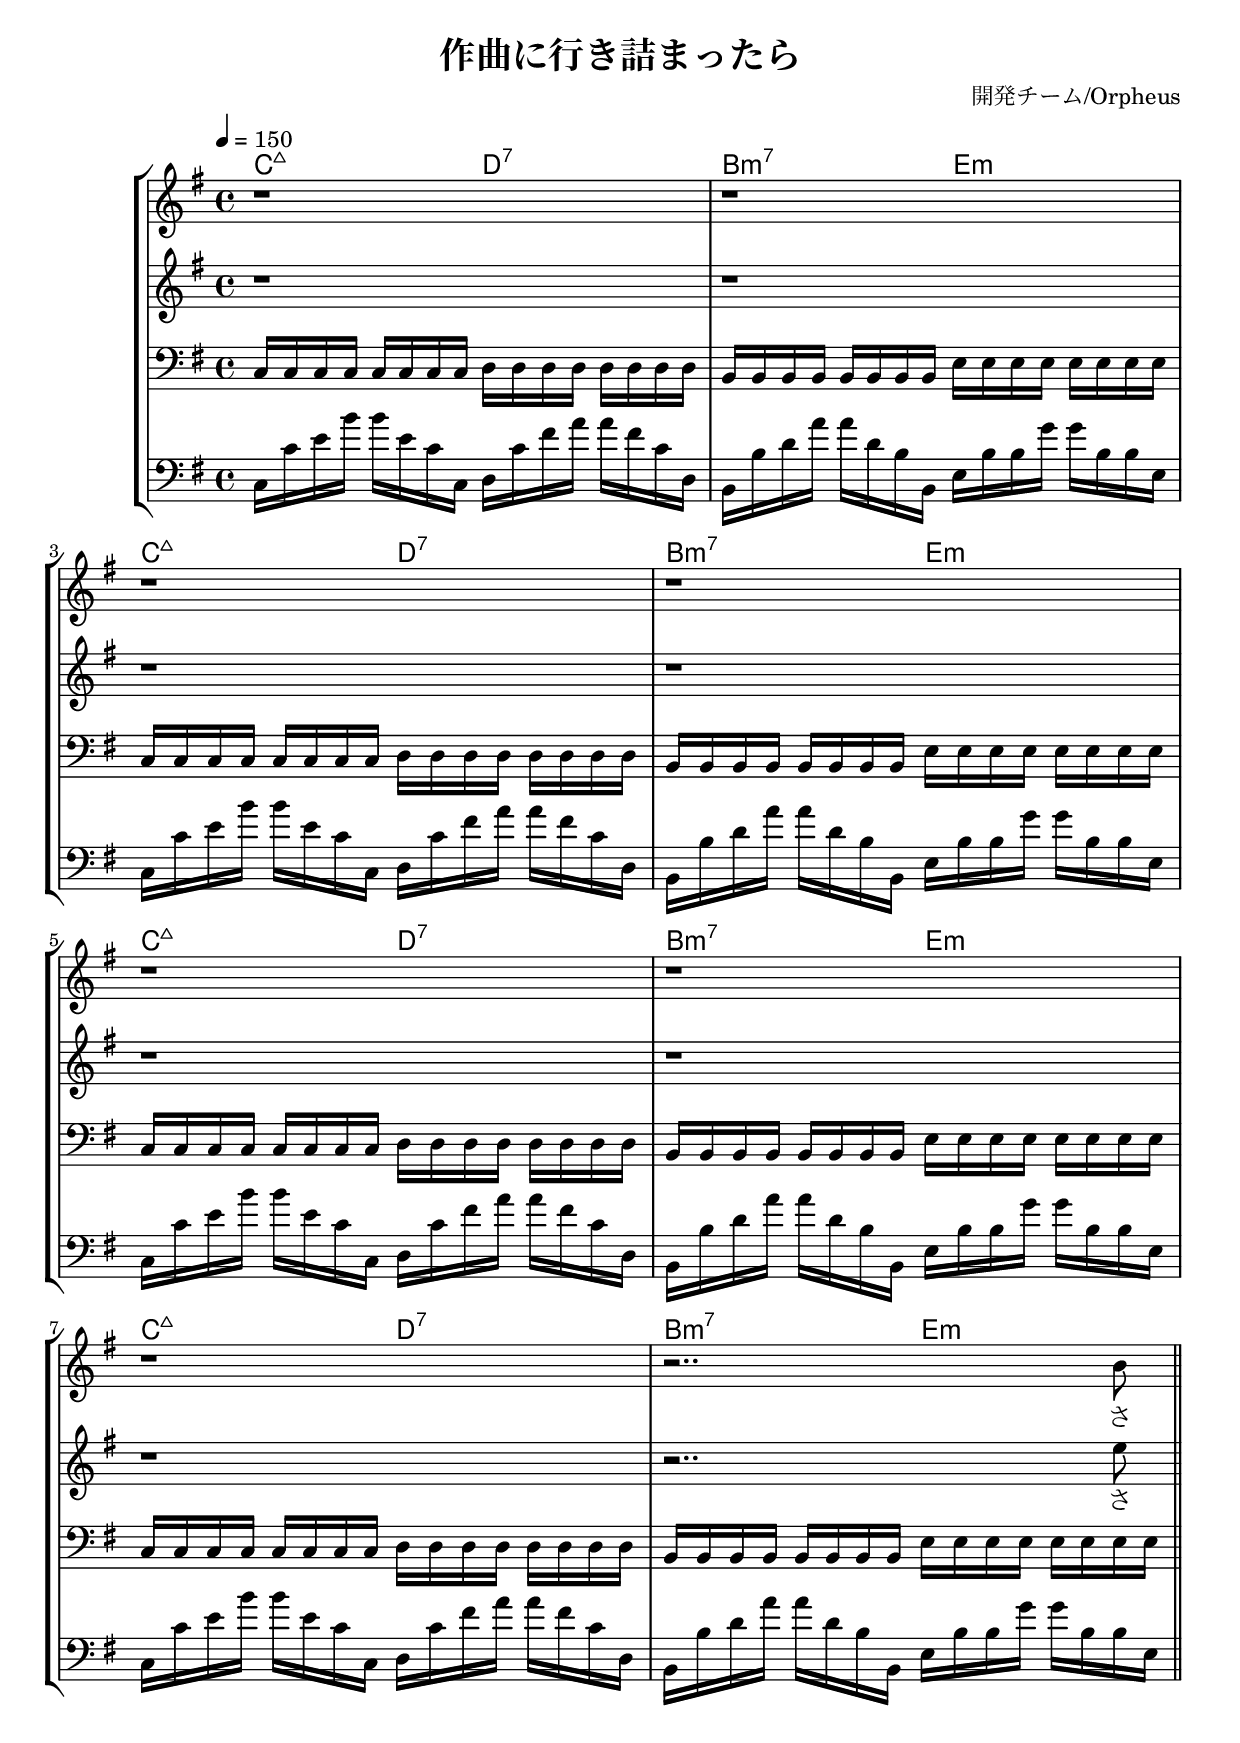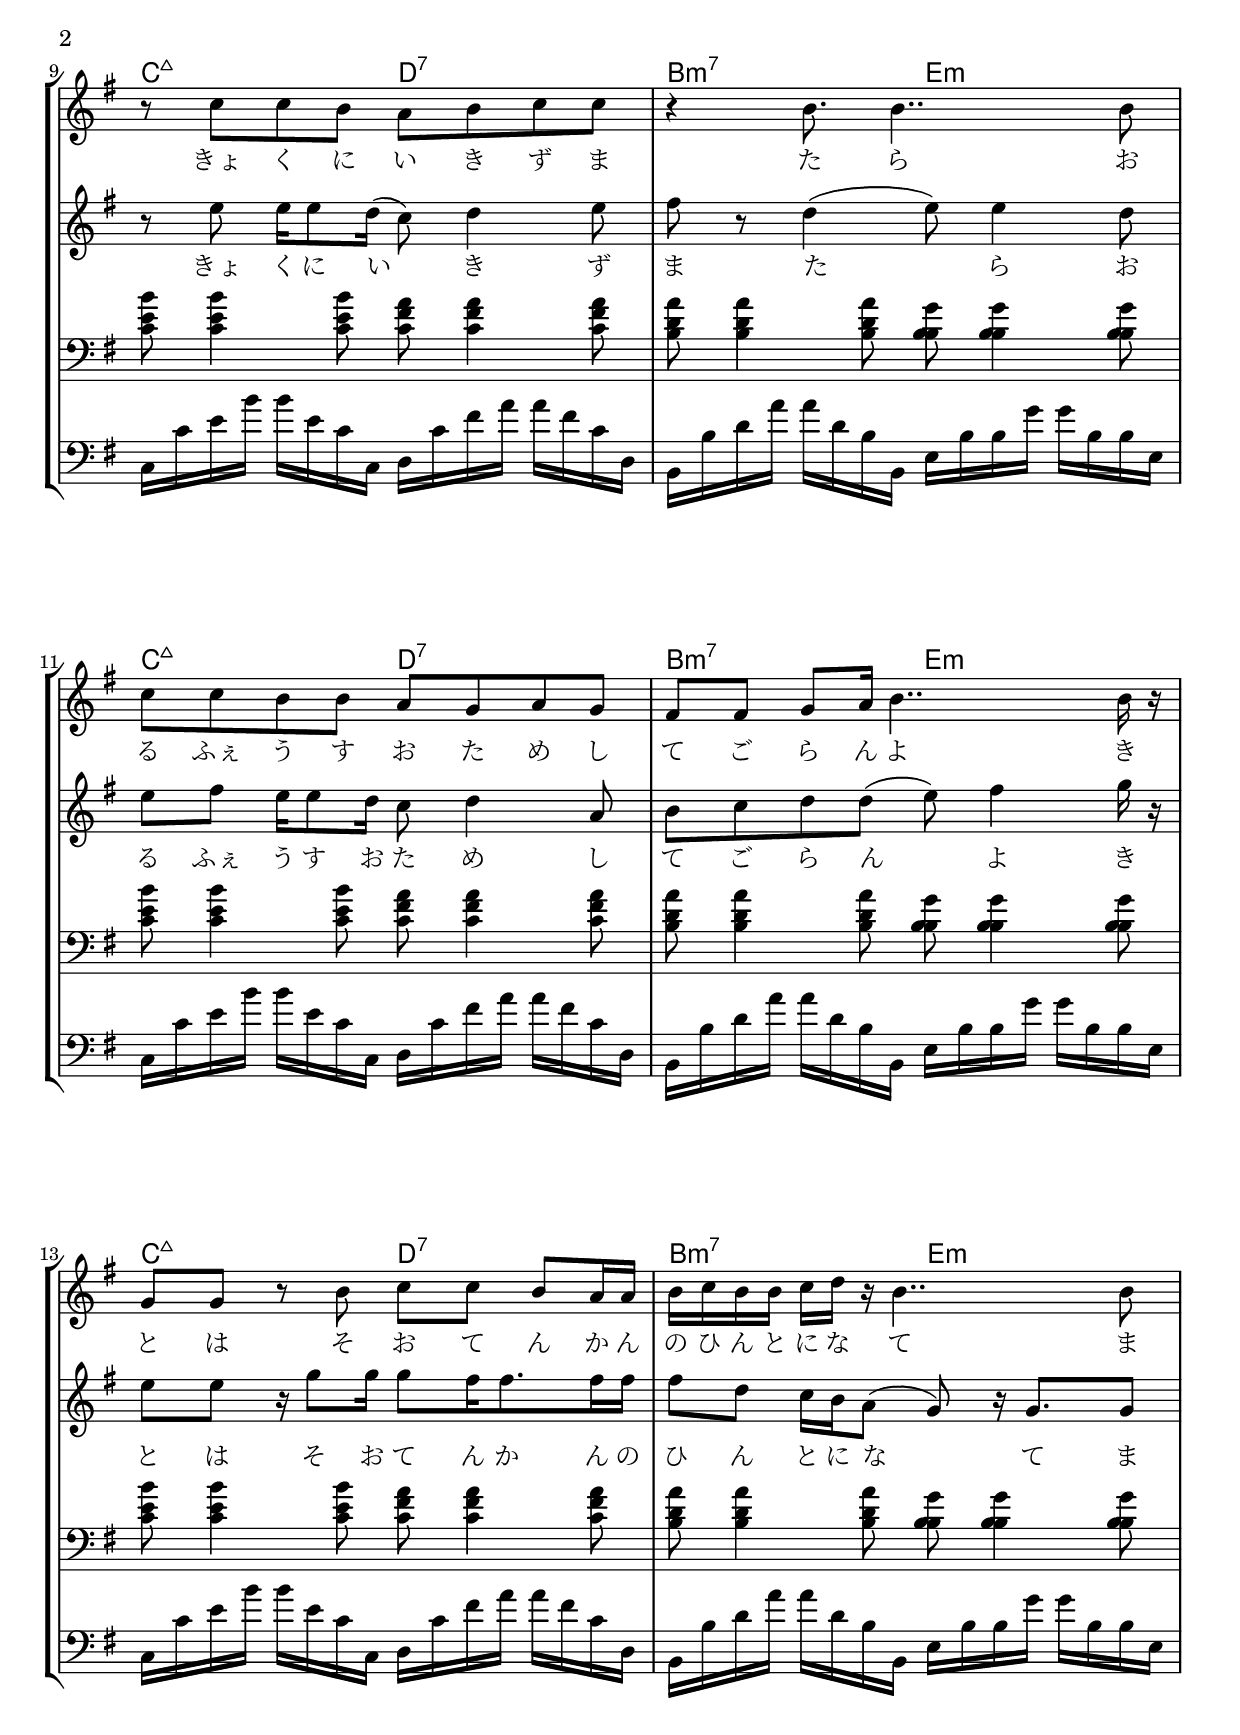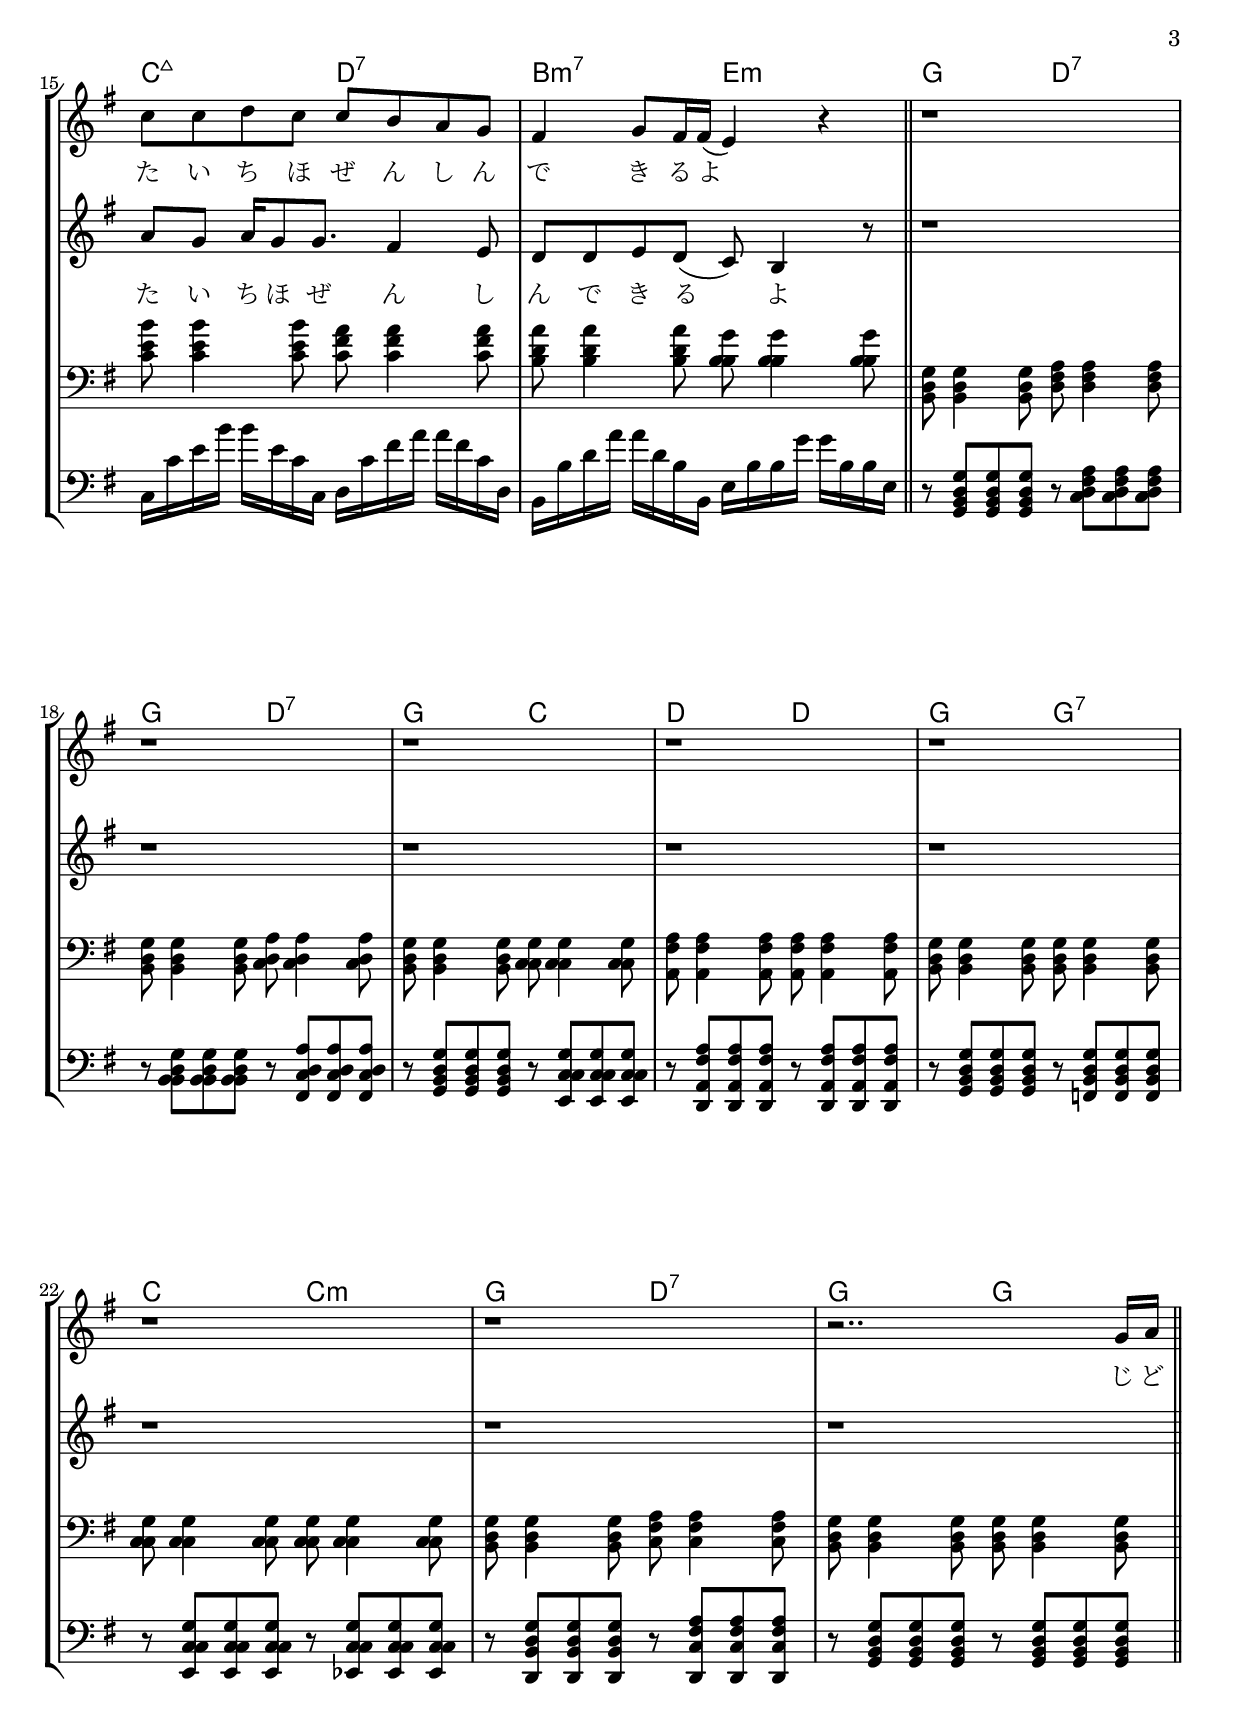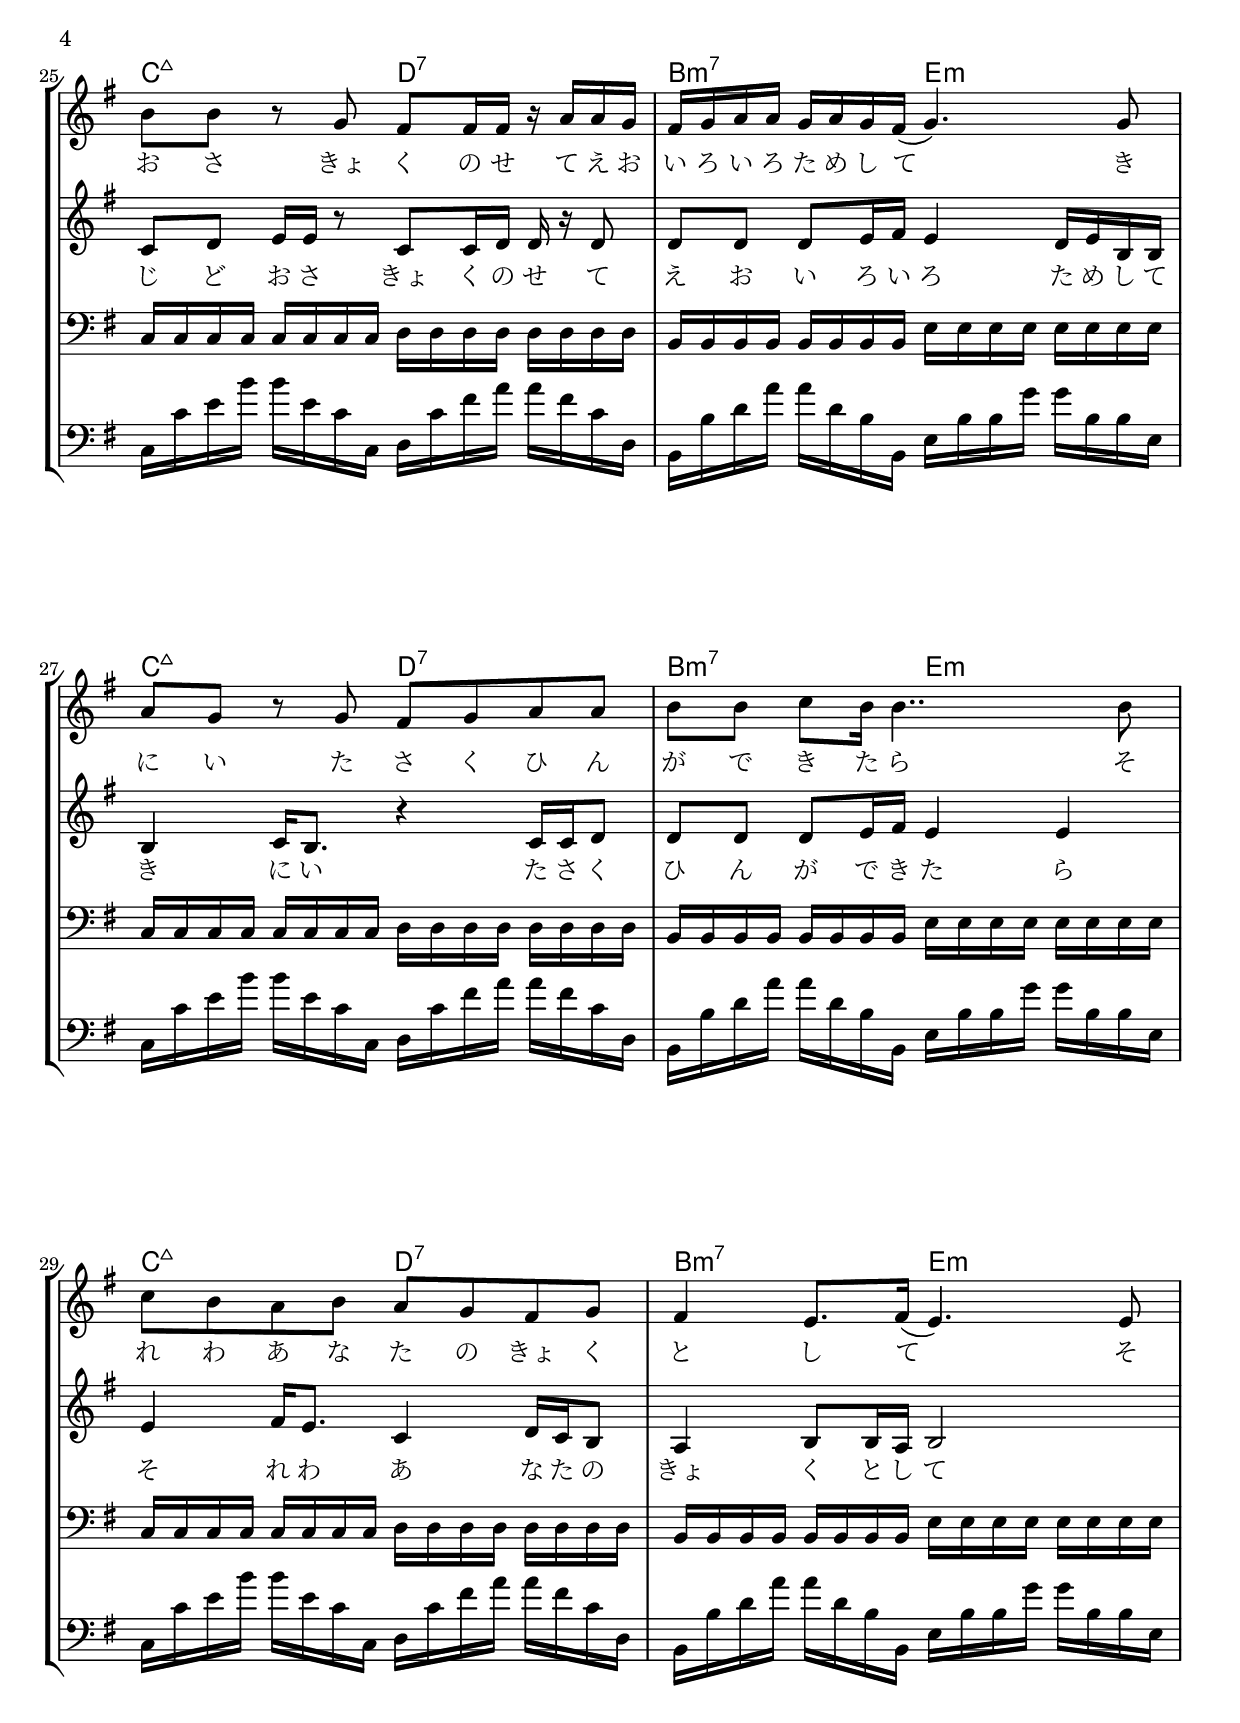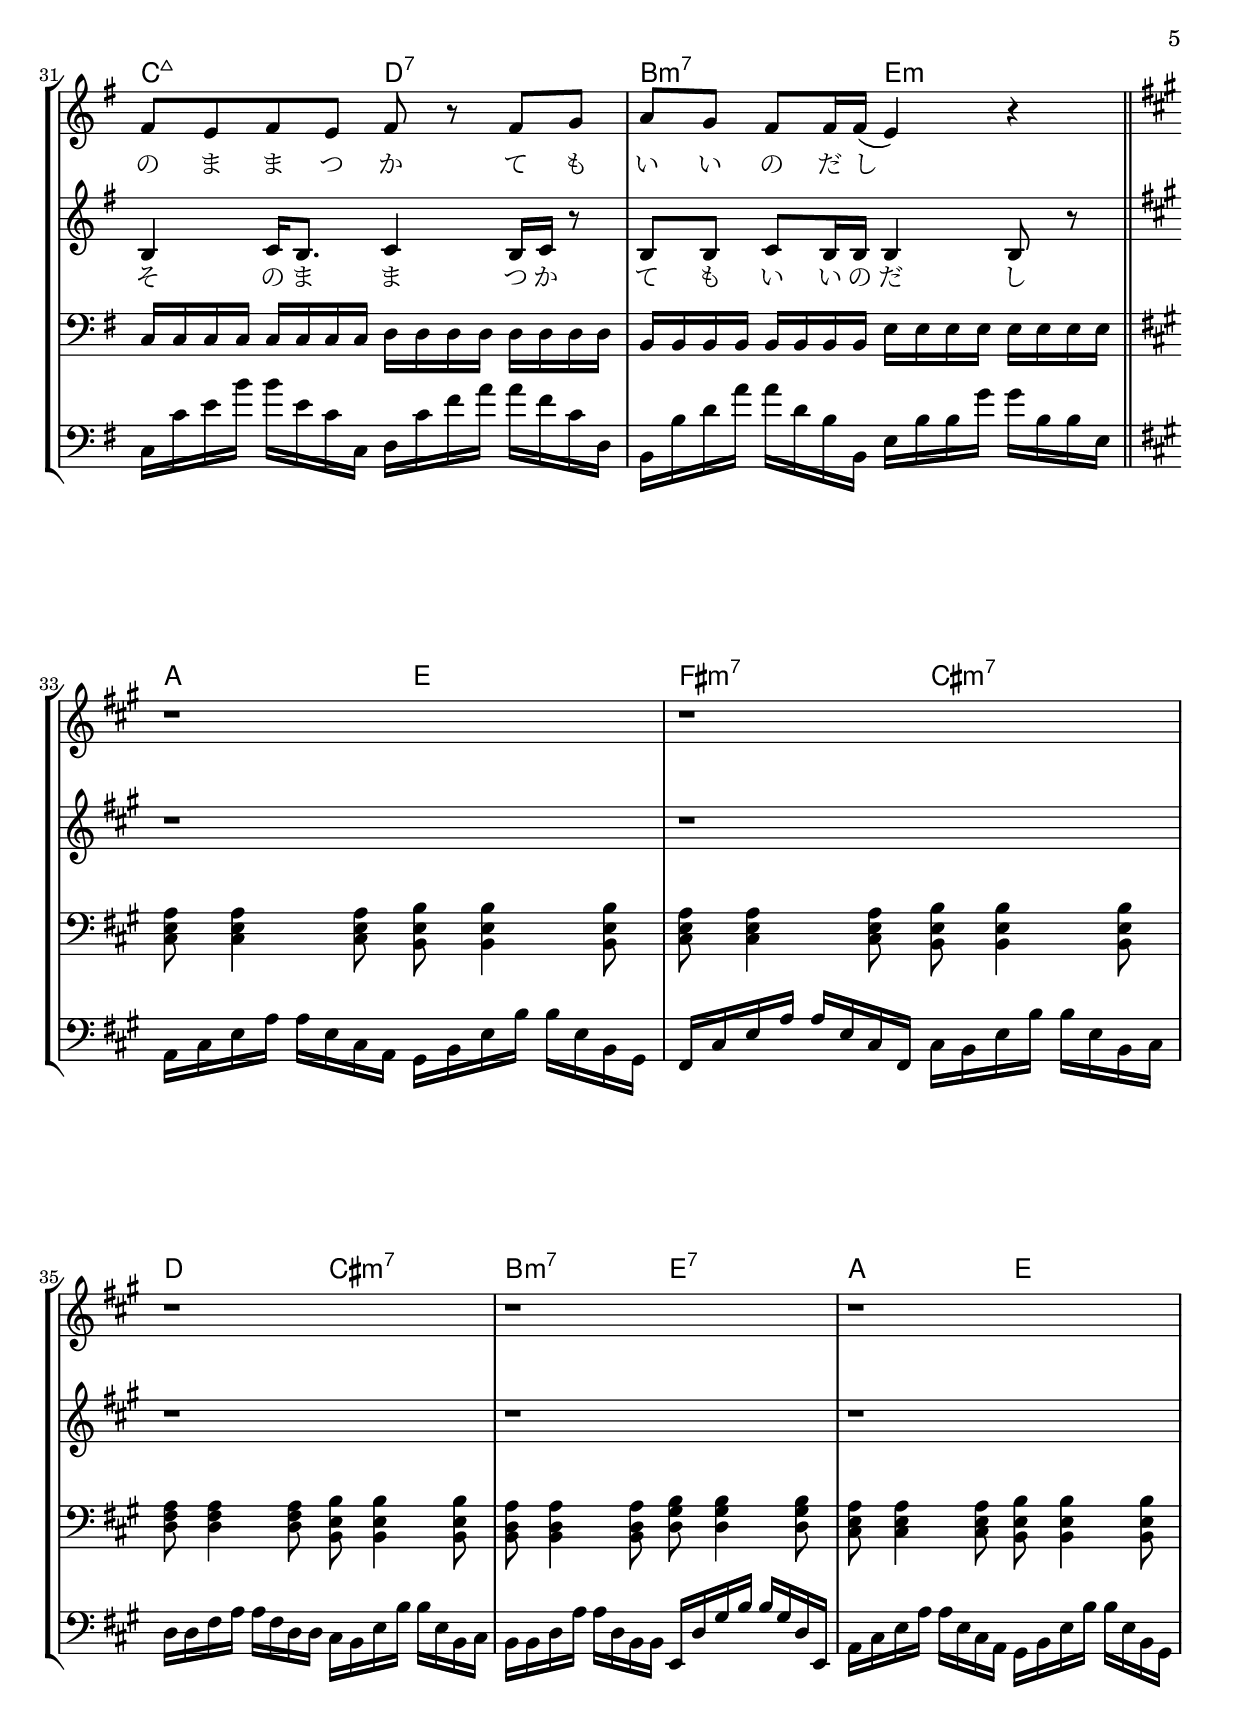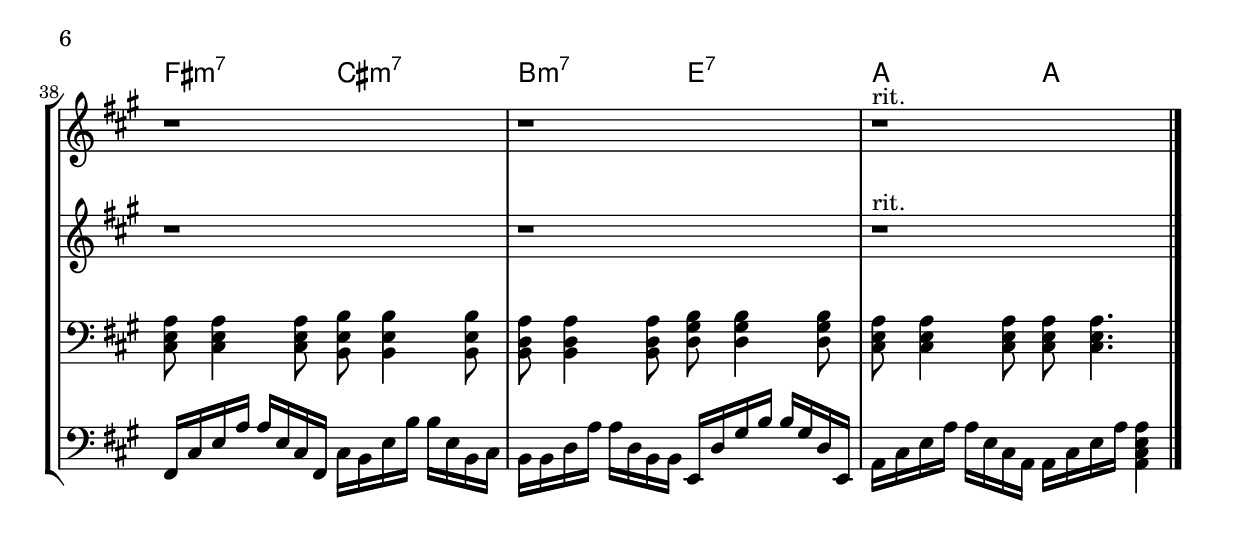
\version "2.12.1"

\header {
	title = \markup {作曲に行き詰まったら}
	composer = \markup \center-column {開発チーム/Orpheus}
}

harmony = \chordmode {
	c2:maj7 d:7 b:min7 e:m c:maj7 d:7 b:min7 e:m c:maj7 d:7 b:min7 e:m c:maj7 d:7 b:min7 e:m 

	c:maj7 d:7 b:min7 e:m c:maj7 d:7 b:min7 e:m c:maj7 d:7 b:min7 e:m c:maj7 d:7 b:min7 e:m 

	g d:7 g d:7 g c d d g g:7 c c:m g d:7 g g 

	c:maj7 d:7 b:min7 e:m c:maj7 d:7 b:min7 e:m c:maj7 d:7 b:min7 e:m c:maj7 d:7 b:min7 e:m 

	a e fis:min7 cis:min7 d cis:min7 b:min7 e:7 a e fis:min7 cis:min7 b:min7 e:7 a a 
}

melody = {
	\key g \major
	\tempo 4 = 150
	r1 | r1 | r1 | r1 | r1 | r1 | r1 | r2.. 
	\set Staff.midiInstrument = #"mmi0.42"
	b'8 
	r8  c''8  c''8  b'8  a'8  b'8  c''8  c''8 
	r4  b'8.  b'4..  b'8 
	c''8  c''8  b'8  b'8  a'8  g'8  a'8  g'8 
	fis'8  fis'8  g'8  a'16  b'4..  b'16  r16 
	g'8  g'8  r8  b'8  c''8  c''8  b'8  a'16  a'16 
	b'16  c''16  b'16  b'16  c''16  d''16  r16  b'4..  b'8 
	c''8  c''8  d''8  c''8  c''8  b'8  a'8  g'8 
	fis'4  g'8  fis'16  fis'16  (e'4)  	r4 	r1 | r1 | r1 | r1 | r1 | r1 | r1 | r2.. 
	\set Staff.midiInstrument = #"mmi0.42"
	g'16  a'16 
	b'8  b'8  r8  g'8  fis'8  fis'16  fis'16  r16  a'16  a'16  g'16 
	fis'16  g'16  a'16  a'16  g'16  a'16  g'16  fis'16  (g'4.)  g'8 
	a'8  g'8  r8  g'8  fis'8  g'8  a'8  a'8 
	b'8  b'8  c''8  b'16  b'4..  b'8 
	c''8  b'8  a'8  b'8  a'8  g'8  fis'8  g'8 
	fis'4  e'8.  fis'16  (e'4.)  e'8 
	fis'8  e'8  fis'8  e'8  fis'8  r8  fis'8  g'8 
	a'8  g'8  fis'8  fis'16  fis'16  (e'4)  	r4 	\key a \major
	r1 | r1 | r1 | r1 | r1 | r1 | r1 | r1^"rit." \bar "|."
}

words = \lyricmode {
	
	さ  きょ  く  に  い  き  ず  ま  た  ら  お  る  ふぇ  う  す  お  た  め  し  て  ご  ら  ん  よ  き  と  は  そ  お  て  ん  か  ん  の  ひ  ん  と  に  な  て  ま  た  い  ち  ほ  ぜ  ん  し  ん  で  き  る  よ  
	
	じ  ど  お  さ  きょ  く  の  せ  て  え  お  い  ろ  い  ろ  た  め  し  て  き  に  い  た  さ  く  ひ  ん  が  で  き  た  ら  そ  れ  わ  あ  な  た  の  きょ  く  と  し  て  そ  の  ま  ま  つ  か  て  も  い  い  の  だ  し  
	
}

secondmelody = {
	\key g \major
	\tempo 4 = 150
	r1 | r1 | r1 | r1 | r1 | r1 | r1 | r2.. 
	\set Staff.midiInstrument = #"Shakuhachi"
	e''8 
	r8  e''8  e''16  e''8  d''16  (c''8)  d''4  e''8 
	fis''8  r8  d''4  (e''8)  e''4  d''8 
	e''8  fis''8  e''16  e''8  d''16  c''8  d''4  a'8 
	b'8  c''8  d''8  d''8  (e''8)  fis''4  g''16  r16 
	e''8  e''8  r16  g''8  g''16  g''8  fis''16  fis''8.  fis''16  fis''16 
	fis''8  d''8  c''16  b'16  a'8  (g'8)  r16  g'8.  g'8 
	a'8  g'8  a'16  g'8  g'8.  fis'4  e'8 
	d'8  d'8  e'8  d'8  (c'8)  b4  	r8 	r1 | r1 | r1 | r1 | r1 | r1 | r1 | r1   
	\set Staff.midiInstrument = #"Agogo"
	 c'8  d'8  e'16  e'16  r8  c'8  c'16  d'16  d'16  r16  d'8 
	d'8  d'8  d'8  e'16  fis'16  e'4  d'16  e'16  b16  b16 
	b4  c'16  b8.  r4  c'16  c'16  d'8 
	d'8  d'8  d'8  e'16  fis'16  e'4  e'4 
	e'4  fis'16  e'8.  c'4  d'16  c'16  b8 
	a4  b8  b16  a16  b2 
	b4  c'16  b8.  c'4  b16  c'16  r8 
	b8  b8  c'8  b16  b16  b4  b8  	r8 	\key a \major
	r1 | r1 | r1 | r1 | r1 | r1 | r1 | r1^"rit." \bar "|."
}

secondwords = \lyricmode {
	
	さ  きょ  く  に  い  き  ず  ま  た  ら  お  る  ふぇ  う  す  お  た  め  し  て  ご  ら  ん  よ  き  と  は  そ  お  て  ん  か  ん  の  ひ  ん  と  に  な  て  ま  た  い  ち  ほ  ぜ  ん  し  ん  で  き  る  よ  
	
	じ  ど  お  さ  きょ  く  の  せ  て  え  お  い  ろ  い  ろ  た  め  し  て  き  に  い  た  さ  く  ひ  ん  が  で  き  た  ら  そ  れ  わ  あ  な  た  の  きょ  く  と  し  て  そ  の  ま  ま  つ  か  て  も  い  い  の  だ  し  
	
}

tempochange = {
	\tempo 4 = 150
	r1 | r1 | r1 | r1 | r1 | r1 | r1 | r1 \bar "||"
	\tempo 4 = 150
	r1 | r1 | r1 | r1 | r1 | r1 | r1 | r1 \bar "||"
	\tempo 4 = 150
	r1 | r1 | r1 | r1 | r1 | r1 | r1 | r1 \bar "||"
	\tempo 4 = 150
	r1 | r1 | r1 | r1 | r1 | r1 | r1 | r1 \bar "||"
	\tempo 4 = 150
	r1 | r1 | r1 | r1 | r1 | r1 | r1 | \tempo 4 = 112 r2 \tempo 4 = 100 r2 \bar "|."
}

mainacc = {
	\clef bass
	\set Staff.midiInstrument = #"Choir Aahs"
	\key g \major
	\tempo 4 = 150
	c16 c16 c16 c16 c16 c16 c16 c16
	d16 d16 d16 d16 d16 d16 d16 d16
	b,16 b,16 b,16 b,16 b,16 b,16 b,16 b,16
	e16 e16 e16 e16 e16 e16 e16 e16
	c16 c16 c16 c16 c16 c16 c16 c16
	d16 d16 d16 d16 d16 d16 d16 d16
	b,16 b,16 b,16 b,16 b,16 b,16 b,16 b,16
	e16 e16 e16 e16 e16 e16 e16 e16
	c16 c16 c16 c16 c16 c16 c16 c16
	d16 d16 d16 d16 d16 d16 d16 d16
	b,16 b,16 b,16 b,16 b,16 b,16 b,16 b,16
	e16 e16 e16 e16 e16 e16 e16 e16
	c16 c16 c16 c16 c16 c16 c16 c16
	d16 d16 d16 d16 d16 d16 d16 d16
	b,16 b,16 b,16 b,16 b,16 b,16 b,16 b,16
	e16 e16 e16 e16 e16 e16 e16 e16
	\bar "||"

	\set Staff.midiInstrument = #"Acoustic Guitar (nylon)"
	<c' e' b'>8 <c' e' b'>4 <c' e' b'>8
	<c' fis' a'>8 <c' fis' a'>4 <c' fis' a'>8
	<b d' a'>8 <b d' a'>4 <b d' a'>8
	<b b g'>8 <b b g'>4 <b b g'>8
	<c' e' b'>8 <c' e' b'>4 <c' e' b'>8
	<c' fis' a'>8 <c' fis' a'>4 <c' fis' a'>8
	<b d' a'>8 <b d' a'>4 <b d' a'>8
	<b b g'>8 <b b g'>4 <b b g'>8
	<c' e' b'>8 <c' e' b'>4 <c' e' b'>8
	<c' fis' a'>8 <c' fis' a'>4 <c' fis' a'>8
	<b d' a'>8 <b d' a'>4 <b d' a'>8
	<b b g'>8 <b b g'>4 <b b g'>8
	<c' e' b'>8 <c' e' b'>4 <c' e' b'>8
	<c' fis' a'>8 <c' fis' a'>4 <c' fis' a'>8
	<b d' a'>8 <b d' a'>4 <b d' a'>8
	<b b g'>8 <b b g'>4 <b b g'>8
	\bar "||"

	\set Staff.midiInstrument = #"Acoustic Guitar (nylon)"
	<b, d g>8 <b, d g>4 <b, d g>8
	<d fis a>8 <d fis a>4 <d fis a>8
	<b, d g>8 <b, d g>4 <b, d g>8
	<c d a>8 <c d a>4 <c d a>8
	<b, d g>8 <b, d g>4 <b, d g>8
	<c c g>8 <c c g>4 <c c g>8
	<a, fis a>8 <a, fis a>4 <a, fis a>8
	<a, fis a>8 <a, fis a>4 <a, fis a>8
	<b, d g>8 <b, d g>4 <b, d g>8
	<b, d g>8 <b, d g>4 <b, d g>8
	<c c g>8 <c c g>4 <c c g>8
	<c c g>8 <c c g>4 <c c g>8
	<b, d g>8 <b, d g>4 <b, d g>8
	<c fis a>8 <c fis a>4 <c fis a>8
	<b, d g>8 <b, d g>4 <b, d g>8
	<b, d g>8 <b, d g>4 <b, d g>8
	\bar "||"

	\set Staff.midiInstrument = #"Acoustic Guitar (nylon)"
	c16 c16 c16 c16 c16 c16 c16 c16
	d16 d16 d16 d16 d16 d16 d16 d16
	b,16 b,16 b,16 b,16 b,16 b,16 b,16 b,16
	e16 e16 e16 e16 e16 e16 e16 e16
	c16 c16 c16 c16 c16 c16 c16 c16
	d16 d16 d16 d16 d16 d16 d16 d16
	b,16 b,16 b,16 b,16 b,16 b,16 b,16 b,16
	e16 e16 e16 e16 e16 e16 e16 e16
	c16 c16 c16 c16 c16 c16 c16 c16
	d16 d16 d16 d16 d16 d16 d16 d16
	b,16 b,16 b,16 b,16 b,16 b,16 b,16 b,16
	e16 e16 e16 e16 e16 e16 e16 e16
	c16 c16 c16 c16 c16 c16 c16 c16
	d16 d16 d16 d16 d16 d16 d16 d16
	b,16 b,16 b,16 b,16 b,16 b,16 b,16 b,16
	e16 e16 e16 e16 e16 e16 e16 e16
	\bar "||"

	\set Staff.midiInstrument = #"Acoustic Guitar (nylon)"
	\key a \major
	<cis e a>8 <cis e a>4 <cis e a>8
	<b, e b>8 <b, e b>4 <b, e b>8
	<cis e a>8 <cis e a>4 <cis e a>8
	<b, e b>8 <b, e b>4 <b, e b>8
	<d fis a>8 <d fis a>4 <d fis a>8
	<b, e b>8 <b, e b>4 <b, e b>8
	<b, d a>8 <b, d a>4 <b, d a>8
	<d gis b>8 <d gis b>4 <d gis b>8
	<cis e a>8 <cis e a>4 <cis e a>8
	<b, e b>8 <b, e b>4 <b, e b>8
	<cis e a>8 <cis e a>4 <cis e a>8
	<b, e b>8 <b, e b>4 <b, e b>8
	<b, d a>8 <b, d a>4 <b, d a>8
	<d gis b>8 <d gis b>4 <d gis b>8
	<cis e a>8 <cis e a>4 <cis e a>8
	<cis e a>8 <cis e a>4.
	\bar "|."
}

subacc = {
	\clef bass
	\set Staff.midiInstrument = #"Harmonica"
	\key g \major
	\tempo 4 = 150
	c16 c' e' b' b' e' c' c
	d16 c' fis' a' a' fis' c' d
	b,16 b d' a' a' d' b b,
	e16 b b g' g' b b e
	c16 c' e' b' b' e' c' c
	d16 c' fis' a' a' fis' c' d
	b,16 b d' a' a' d' b b,
	e16 b b g' g' b b e
	c16 c' e' b' b' e' c' c
	d16 c' fis' a' a' fis' c' d
	b,16 b d' a' a' d' b b,
	e16 b b g' g' b b e
	c16 c' e' b' b' e' c' c
	d16 c' fis' a' a' fis' c' d
	b,16 b d' a' a' d' b b,
	e16 b b g' g' b b e
	\bar "||"

	\set Staff.midiInstrument = #"Harmonica"
	c16 c' e' b' b' e' c' c
	d16 c' fis' a' a' fis' c' d
	b,16 b d' a' a' d' b b,
	e16 b b g' g' b b e
	c16 c' e' b' b' e' c' c
	d16 c' fis' a' a' fis' c' d
	b,16 b d' a' a' d' b b,
	e16 b b g' g' b b e
	c16 c' e' b' b' e' c' c
	d16 c' fis' a' a' fis' c' d
	b,16 b d' a' a' d' b b,
	e16 b b g' g' b b e
	c16 c' e' b' b' e' c' c
	d16 c' fis' a' a' fis' c' d
	b,16 b d' a' a' d' b b,
	e16 b b g' g' b b e
	\bar "||"

	\set Staff.midiInstrument = #"Electric Grand"
	r8 <g, b, d g>8 <g, b, d g>8 <g, b, d g>8
	r8 <c d fis a>8 <c d fis a>8 <c d fis a>8
	r8 <b, b, d g>8 <b, b, d g>8 <b, b, d g>8
	r8 <fis, c d a>8 <fis, c d a>8 <fis, c d a>8
	r8 <g, b, d g>8 <g, b, d g>8 <g, b, d g>8
	r8 <e, c c g>8 <e, c c g>8 <e, c c g>8
	r8 <d, a, fis a>8 <d, a, fis a>8 <d, a, fis a>8
	r8 <d, a, fis a>8 <d, a, fis a>8 <d, a, fis a>8
	r8 <g, b, d g>8 <g, b, d g>8 <g, b, d g>8
	r8 <f, b, d g>8 <f, b, d g>8 <f, b, d g>8
	r8 <e, c c g>8 <e, c c g>8 <e, c c g>8
	r8 <es, c c g>8 <es, c c g>8 <es, c c g>8
	r8 <d, b, d g>8 <d, b, d g>8 <d, b, d g>8
	r8 <d, c fis a>8 <d, c fis a>8 <d, c fis a>8
	r8 <g, b, d g>8 <g, b, d g>8 <g, b, d g>8
	r8 <g, b, d g>8 <g, b, d g>8 <g, b, d g>8
	\bar "||"

	\set Staff.midiInstrument = #"Harmonica"
	c16 c' e' b' b' e' c' c
	d16 c' fis' a' a' fis' c' d
	b,16 b d' a' a' d' b b,
	e16 b b g' g' b b e
	c16 c' e' b' b' e' c' c
	d16 c' fis' a' a' fis' c' d
	b,16 b d' a' a' d' b b,
	e16 b b g' g' b b e
	c16 c' e' b' b' e' c' c
	d16 c' fis' a' a' fis' c' d
	b,16 b d' a' a' d' b b,
	e16 b b g' g' b b e
	c16 c' e' b' b' e' c' c
	d16 c' fis' a' a' fis' c' d
	b,16 b d' a' a' d' b b,
	e16 b b g' g' b b e
	\bar "||"

	\set Staff.midiInstrument = #"Harmonica"
	\key a \major
	a,16 cis e a a e cis a,
	gis,16 b, e b b e b, gis,
	fis,16 cis e a a e cis fis,
	cis16 b, e b b e b, cis
	d16 d fis a a fis d d
	cis16 b, e b b e b, cis
	b,16 b, d a a d b, b,
	e,16 d gis b b gis d e,
	a,16 cis e a a e cis a,
	gis,16 b, e b b e b, gis,
	fis,16 cis e a a e cis fis,
	cis16 b, e b b e b, cis
	b,16 b, d a a d b, b,
	e,16 d gis b b gis d e,
	a,16 cis e a a e cis a,
	a,16 cis e a <a, cis e a>4
	\bar "|."
}

percA = {
	\drummode {
	r4 hh8. hh4 r16 hh4  |hh4 hh8 hh4. hh4  |hh4 hh8. hh4 r16 hh4  |hh4 hh8 hh4. hh4  |r4 hh8. hh4 r16 hh4  |hh4 hh8 hh4. hh4  |hh4 hh8. hh4 r16 hh4  |hh4 hh8 hh4. hh4  \bar "||"
	r4 hh8. hh4 r16 hh4  |hh4 hh8 hh4. hh4  |hh4 hh8. hh4 r16 hh4  |hh4 hh8 hh4. hh4  |r4 hh8. hh4 r16 hh4  |hh4 hh8 hh4. hh4  |hh4 hh8. hh4 r16 hh4  |hh4 hh8 hh4. hh4  \bar "||"
	r4 hh8. hh4 r16 hh4  |hh4 hh8 hh4. hh4  |hh4 hh8. hh4 r16 hh4  |hh4 hh8 hh4. hh4  |r4 hh8. hh4 r16 hh4  |hh4 hh8 hh4. hh4  |hh4 hh8. hh4 r16 hh4  |hh4 hh8 hh4. hh4  \bar "||"
	r4 hh8. hh4 r16 hh4  |hh4 hh8 hh4. hh4  |hh4 hh8. hh4 r16 hh4  |hh4 hh8 hh4. hh4  |r4 hh8. hh4 r16 hh4  |hh4 hh8 hh4. hh4  |hh4 hh8. hh4 r16 hh4  |hh4 hh8 hh4. hh4  \bar "||"
	r4 hh8. hh4 r16 hh4  |hh4 hh8 hh4. hh4  |hh4 hh8. hh4 r16 hh4  |hh4 hh8 hh4. hh4  |r4 hh8. hh4 r16 hh4  |hh4 hh8 hh4. hh4  |hh4 hh8. hh4 r16 hh4  |hh4 hh8 hh4. hh4  \bar "|."
	}
}

percB = {
	\drummode {
	r8 hhp4 hhp4 hhp4 hhp8  |r8 hhp2 hhp4 hhp8  |r8 hhp4 hhp4 hhp4 hhp8  |r8 hhp2 hhp4 hhp8  |r8 hhp4 hhp4 hhp4 hhp8  |r8 hhp2 hhp4 hhp8  |r8 hhp4 hhp4 hhp4 hhp8  |r8 hhp2 hhp4.  \bar "||"
	r8 hhp4 hhp4 hhp4 hhp8  |r8 hhp2 hhp4 hhp8  |r8 hhp4 hhp4 hhp4 hhp8  |r8 hhp2 hhp4 hhp8  |r8 hhp4 hhp4 hhp4 hhp8  |r8 hhp2 hhp4 hhp8  |r8 hhp4 hhp4 hhp4 hhp8  |r8 hhp2 hhp4.  \bar "||"
	r8 hhp4 hhp4 hhp4 hhp8  |r8 hhp2 hhp4 hhp8  |r8 hhp4 hhp4 hhp4 hhp8  |r8 hhp2 hhp4 hhp8  |r8 hhp4 hhp4 hhp4 hhp8  |r8 hhp2 hhp4 hhp8  |r8 hhp4 hhp4 hhp4 hhp8  |r8 hhp2 hhp4.  \bar "||"
	r8 hhp4 hhp4 hhp4 hhp8  |r8 hhp2 hhp4 hhp8  |r8 hhp4 hhp4 hhp4 hhp8  |r8 hhp2 hhp4 hhp8  |r8 hhp4 hhp4 hhp4 hhp8  |r8 hhp2 hhp4 hhp8  |r8 hhp4 hhp4 hhp4 hhp8  |r8 hhp2 hhp4.  \bar "||"
	r8 hhp4 hhp4 hhp4 hhp8  |r8 hhp2 hhp4 hhp8  |r8 hhp4 hhp4 hhp4 hhp8  |r8 hhp2 hhp4 hhp8  |r8 hhp4 hhp4 hhp4 hhp8  |r8 hhp2 hhp4 hhp8  |r8 hhp4 hhp4 hhp4 hhp8  |r8 hhp2 hhp4.  \bar "|."
	}
}

percC = {
	\drummode {
	r4 sn2 sn8. sn16  |r4 sn2 sn8. sn16  |r4 sn2 sn8. sn16  |r4 sn2 sn8. sn16  |r4 sn2 sn8. sn16  |r4 sn2 sn8. sn16  |r4 sn2 sn8. sn16  |r4 sn2 sn8 sn16 sn16  \bar "||"
	r4 sn2 sn8. sn16  |r4 sn2 sn8. sn16  |r4 sn2 sn8. sn16  |r4 sn2 sn8. sn16  |r4 sn2 sn8. sn16  |r4 sn2 sn8. sn16  |r4 sn2 sn8. sn16  |r4 sn2 sn8 sn16 sn16  \bar "||"
	r4 sn2 sn8. sn16  |r4 sn2 sn8. sn16  |r4 sn2 sn8. sn16  |r4 sn2 sn8. sn16  |r4 sn2 sn8. sn16  |r4 sn2 sn8. sn16  |r4 sn2 sn8. sn16  |r4 sn2 sn8 sn16 sn16  \bar "||"
	r4 sn2 sn8. sn16  |r4 sn2 sn8. sn16  |r4 sn2 sn8. sn16  |r4 sn2 sn8. sn16  |r4 sn2 sn8. sn16  |r4 sn2 sn8. sn16  |r4 sn2 sn8. sn16  |r4 sn2 sn8 sn16 sn16  \bar "||"
	r4 sn2 sn8. sn16  |r4 sn2 sn8. sn16  |r4 sn2 sn8. sn16  |r4 sn2 sn8. sn16  |r4 sn2 sn8. sn16  |r4 sn2 sn8. sn16  |r4 sn2 sn8. sn16  |r4 sn2 sn8 sn16 sn16  \bar "|."
	}
}

percD = {
	\drummode {
	bd4. r16 bd8. bd4 bd8  |bd8 bd4 r16 bd8. bd4 bd8  |bd4. r16 bd8. bd4 bd8  |bd8 bd4 r16 bd8. bd4 bd8  |bd4. r16 bd8. bd4 bd8  |bd8 bd4 r16 bd8. bd4 bd8  |bd4. r16 bd8. bd4 bd8  |bd8 bd4 r16 bd8. bd4 bd8  \bar "||"
	bd4. r16 bd8. bd4 bd8  |bd8 bd4 r16 bd8. bd4 bd8  |bd4. r16 bd8. bd4 bd8  |bd8 bd4 r16 bd8. bd4 bd8  |bd4. r16 bd8. bd4 bd8  |bd8 bd4 r16 bd8. bd4 bd8  |bd4. r16 bd8. bd4 bd8  |bd8 bd4 r16 bd8. bd4 bd8  \bar "||"
	bd4. r16 bd8. bd4 bd8  |bd8 bd4 r16 bd8. bd4 bd8  |bd4. r16 bd8. bd4 bd8  |bd8 bd4 r16 bd8. bd4 bd8  |bd4. r16 bd8. bd4 bd8  |bd8 bd4 r16 bd8. bd4 bd8  |bd4. r16 bd8. bd4 bd8  |bd8 bd4 r16 bd8. bd4 bd8  \bar "||"
	bd4. r16 bd8. bd4 bd8  |bd8 bd4 r16 bd8. bd4 bd8  |bd4. r16 bd8. bd4 bd8  |bd8 bd4 r16 bd8. bd4 bd8  |bd4. r16 bd8. bd4 bd8  |bd8 bd4 r16 bd8. bd4 bd8  |bd4. r16 bd8. bd4 bd8  |bd8 bd4 r16 bd8. bd4 bd8  \bar "||"
	bd4. r16 bd8. bd4 bd8  |bd8 bd4 r16 bd8. bd4 bd8  |bd4. r16 bd8. bd4 bd8  |bd8 bd4 r16 bd8. bd4 bd8  |bd4. r16 bd8. bd4 bd8  |bd8 bd4 r16 bd8. bd4 bd8  |bd4. r16 bd8. bd4 bd8  |bd8 bd4 r16 bd8. bd4 bd8  \bar "|."
	}
}

percE = {
	\drummode {
	r1  |r4. r16 hho2 r16  |r1  |r4. r16 hho2 r16  |r1  |r4. r16 hho2 r16  |r1  |r4. r16 hho2 r16  \bar "||"
	r1  |r4. r16 hho2 r16  |r1  |r4. r16 hho2 r16  |r1  |r4. r16 hho2 r16  |r1  |r4. r16 hho2 r16  \bar "||"
	r1  |r4. r16 hho2 r16  |r1  |r4. r16 hho2 r16  |r1  |r4. r16 hho2 r16  |r1  |r4. r16 hho2 r16  \bar "||"
	r1  |r4. r16 hho2 r16  |r1  |r4. r16 hho2 r16  |r1  |r4. r16 hho2 r16  |r1  |r4. r16 hho2 r16  \bar "||"
	r1  |r4. r16 hho2 r16  |r1  |r4. r16 hho2 r16  |r1  |r4. r16 hho2 r16  |r1  |r4. r16 hho2 r16  \bar "|."
	}
}

percF = {
	\drummode {
	cymc1  |r1 |r1 |r1 |cymc1  |r1 |r1 |r1 \bar "||"
	cymc1  |r1 |r1 |r1 |cymc1  |r1 |r1 |r1 \bar "||"
	cymc1  |r1 |r1 |r1 |cymc1  |r1 |r1 |r1 \bar "||"
	cymc1  |r1 |r1 |r1 |cymc1  |r1 |r1 |r1 \bar "||"
	cymc1  |r1 |r1 |r1 |cymc1  |r1 |r1 |r1 \bar "|."
	}
}

\score {
	<<
		\new StaffGroup <<
			\new ChordNames {\harmony}
			\new Voice = "melody" {\melody}
			\new Lyrics \lyricsto "melody" \words
			\new Voice = "secondmelody" {\secondmelody}
			\new Lyrics \lyricsto "secondmelody" \secondwords
			\new Staff = "mainacc" {\mainacc}
			\new Staff = "subacc" {\subacc}
		>>
	>>
	\layout { }
}
